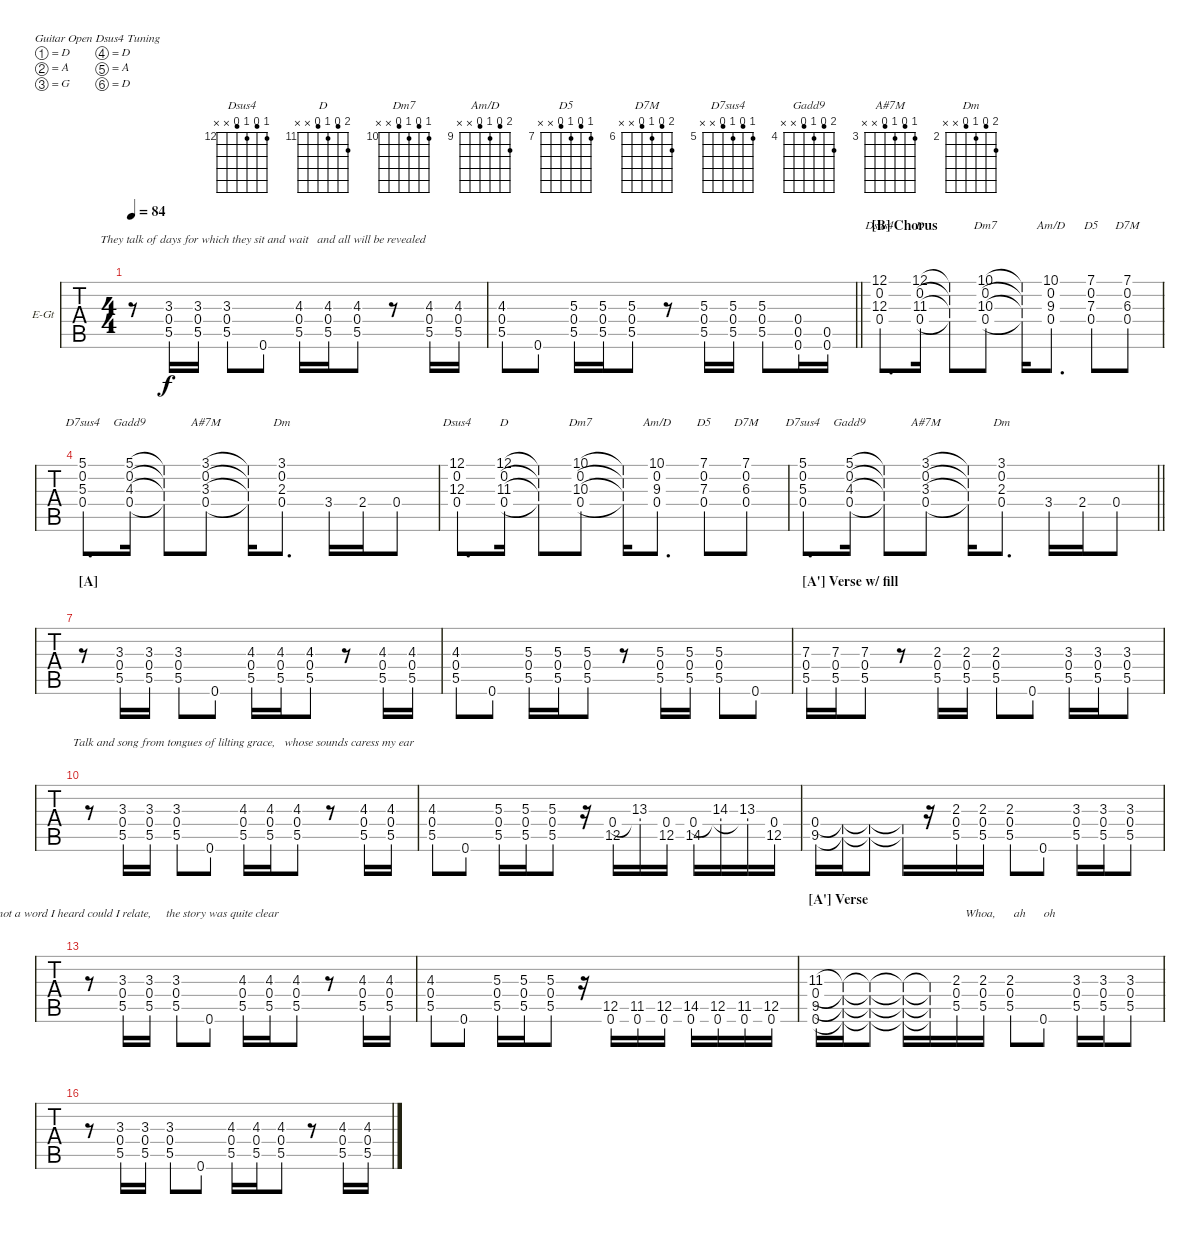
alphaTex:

\bracketExtendMode nobrackets
\firstSystemTrackNameOrientation horizontal
\otherSystemsTrackNameOrientation horizontal
\defaultBarNumberDisplay FirstOfSystem
\track ("Dadgad" "E-Gt") {instrument distortionguitar}
\staff {tabs}
\tuning (D4 A3 G3 D3 A2 D2)
\chord ("Dsus4" 12 11 12 11 x x) {firstfret 12 showfingering false}
\chord ("D" 12 10 11 10 x x) {firstfret 11 showfingering false}
\chord ("Dm7" 10 9 10 9 x x) {firstfret 10 showfingering false}
\chord ("Am/D" 10 8 9 8 x x) {firstfret 9 showfingering false}
\chord ("D5" 7 6 7 6 x x) {firstfret 7 showfingering false}
\chord ("D7M" 7 5 6 5 x x) {firstfret 6 showfingering false}
\chord ("D7sus4" 5 4 5 4 x x) {firstfret 5 showfingering false}
\chord ("Gadd9" 5 3 4 3 x x) {firstfret 4 showfingering false}
\chord ("A#7M" 3 2 3 2 x x) {firstfret 3 showfingering false}
\chord ("Dm" 3 1 2 1 x x) {firstfret 2 showfingering false}
\ts (4 4)
\tempo 84
\clef g2
\scale
0.333333
\ks d
r.8{dy f} (3.3 0.4 5.5).16{lyrics (0 "") lyrics (1 "") lyrics (2 "") lyrics (3 "") lyrics (4 "")} (3.3 0.4 5.5).16{lyrics (0 "") lyrics (1 "") lyrics (2 "") lyrics (3 "") lyrics (4 "")} (3.3 0.4 5.5).8{lyrics (0 "") lyrics (1 "") lyrics (2 "") lyrics (3 "") lyrics (4 "")} 0.6.8{lyrics (0 "They talk of days for which they sit and wait   and all will be revealed") lyrics (1 "") lyrics (2 "") lyrics (3 "") lyrics (4 "")} (4.3 0.4 5.5).16{lyrics (0 "") lyrics (1 "") lyrics (2 "") lyrics (3 "") lyrics (4 "")} (4.3 0.4 5.5).16{lyrics (0 "") lyrics (1 "") lyrics (2 "") lyrics (3 "") lyrics (4 "")} (4.3 0.4 5.5).8{lyrics (0 "") lyrics (1 "") lyrics (2 "") lyrics (3 "") lyrics (4 "")} r.8 (4.3 0.4 5.5).16{lyrics (0 "") lyrics (1 "") lyrics (2 "") lyrics (3 "") lyrics (4 "")} (4.3 0.4 5.5).16{lyrics (0 "") lyrics (1 "") lyrics (2 "") lyrics (3 "") lyrics (4 "")} |
\scale
0.333333
\barLineRight lightlight
(4.3 0.4 5.5).8{lyrics (0 "") lyrics (1 "") lyrics (2 "") lyrics (3 "") lyrics (4 "")} 0.6.8{lyrics (0 "") lyrics (1 "") lyrics (2 "") lyrics (3 "") lyrics (4 "")} (5.3 0.4 5.5).16{lyrics (0 "") lyrics (1 "") lyrics (2 "") lyrics (3 "") lyrics (4 "")} (5.3 0.4 5.5).16{lyrics (0 "") lyrics (1 "") lyrics (2 "") lyrics (3 "") lyrics (4 "")} (5.3 0.4 5.5).8{lyrics (0 "") lyrics (1 "") lyrics (2 "") lyrics (3 "") lyrics (4 "")} r.8 (5.3 0.4 5.5).16{lyrics (0 "") lyrics (1 "") lyrics (2 "") lyrics (3 "") lyrics (4 "")} (5.3 0.4 5.5).16{lyrics (0 "") lyrics (1 "") lyrics (2 "") lyrics (3 "") lyrics (4 "")} (5.3 0.4 5.5).8{lyrics (0 "") lyrics (1 "") lyrics (2 "") lyrics (3 "") lyrics (4 "")} (0.4 0.5 0.6).16{lyrics (0 "") lyrics (1 "") lyrics (2 "") lyrics (3 "") lyrics (4 "")} (0.5 0.6).16{lyrics (0 "") lyrics (1 "") lyrics (2 "") lyrics (3 "") lyrics (4 "")} |
\section ("B" "Chorus")
(12.1 0.2 12.3 0.4).8{d ch "Dsus4" lyrics (0 "") lyrics (1 "") lyrics (2 "") lyrics (3 "") lyrics (4 "")} (12.1 0.2 11.3 0.4).16{ch "D" lyrics (0 "") lyrics (1 "") lyrics (2 "") lyrics (3 "") lyrics (4 "")} (12.1{t} 0.2{t} 11.3{t} 0.4{t}).8{lyrics (0 "") lyrics (1 "") lyrics (2 "") lyrics (3 "") lyrics (4 "")} (10.1 0.2 10.3 0.4).8{ch "Dm7" lyrics (0 "") lyrics (1 "") lyrics (2 "") lyrics (3 "") lyrics (4 "")} (10.1{t} 0.2{t} 10.3{t} 0.4{t}).16{lyrics (0 "") lyrics (1 "") lyrics (2 "") lyrics (3 "") lyrics (4 "")} (10.1 0.2 9.3 0.4).8{d ch "Am/D" lyrics (0 "") lyrics (1 "") lyrics (2 "") lyrics (3 "") lyrics (4 "")} (7.1 0.2 7.3 0.4).8{ch "D5" lyrics (0 "") lyrics (1 "") lyrics (2 "") lyrics (3 "") lyrics (4 "")} (7.1 0.2 6.3 0.4).8{ch "D7M" lyrics (0 "") lyrics (1 "") lyrics (2 "") lyrics (3 "") lyrics (4 "")} |
(5.1 0.2 5.3 0.4).8{d ch "D7sus4" lyrics (0 "") lyrics (1 "") lyrics (2 "") lyrics (3 "") lyrics (4 "")} (5.1 0.2 4.3 0.4).16{ch "Gadd9" lyrics (0 "") lyrics (1 "") lyrics (2 "") lyrics (3 "") lyrics (4 "")} (5.1{t} 0.2{t} 4.3{t} 0.4{t}).8{lyrics (0 "") lyrics (1 "") lyrics (2 "") lyrics (3 "") lyrics (4 "")} (3.1 0.2 3.3 0.4).8{ch "A#7M" lyrics (0 "") lyrics (1 "") lyrics (2 "") lyrics (3 "") lyrics (4 "")} (3.1{t} 0.2{t} 3.3{t} 0.4{t}).16{lyrics (0 "") lyrics (1 "") lyrics (2 "") lyrics (3 "") lyrics (4 "")} (3.1 0.2 2.3 0.4).8{d ch "Dm" lyrics (0 "") lyrics (1 "") lyrics (2 "") lyrics (3 "") lyrics (4 "")} 3.4.16{lyrics (0 "") lyrics (1 "") lyrics (2 "") lyrics (3 "") lyrics (4 "")} 2.4.16{lyrics (0 "") lyrics (1 "") lyrics (2 "") lyrics (3 "") lyrics (4 "")} 0.4.8{lyrics (0 "") lyrics (1 "") lyrics (2 "") lyrics (3 "") lyrics (4 "")} |
(12.1 0.2 12.3 0.4).8{d ch "Dsus4" lyrics (0 "") lyrics (1 "") lyrics (2 "") lyrics (3 "") lyrics (4 "")} (12.1 0.2 11.3 0.4).16{ch "D" lyrics (0 "") lyrics (1 "") lyrics (2 "") lyrics (3 "") lyrics (4 "")} (12.1{t} 0.2{t} 11.3{t} 0.4{t}).8{lyrics (0 "") lyrics (1 "") lyrics (2 "") lyrics (3 "") lyrics (4 "")} (10.1 0.2 10.3 0.4).8{ch "Dm7" lyrics (0 "") lyrics (1 "") lyrics (2 "") lyrics (3 "") lyrics (4 "")} (10.1{t} 0.2{t} 10.3{t} 0.4{t}).16{lyrics (0 "") lyrics (1 "") lyrics (2 "") lyrics (3 "") lyrics (4 "")} (10.1 0.2 9.3 0.4).8{d ch "Am/D" lyrics (0 "") lyrics (1 "") lyrics (2 "") lyrics (3 "") lyrics (4 "")} (7.1 0.2 7.3 0.4).8{ch "D5" lyrics (0 "") lyrics (1 "") lyrics (2 "") lyrics (3 "") lyrics (4 "")} (7.1 0.2 6.3 0.4).8{ch "D7M" lyrics (0 "") lyrics (1 "") lyrics (2 "") lyrics (3 "") lyrics (4 "")} |
\barLineRight lightlight
(5.1 0.2 5.3 0.4).8{d ch "D7sus4" lyrics (0 "") lyrics (1 "") lyrics (2 "") lyrics (3 "") lyrics (4 "")} (5.1 0.2 4.3 0.4).16{ch "Gadd9" lyrics (0 "") lyrics (1 "") lyrics (2 "") lyrics (3 "") lyrics (4 "")} (5.1{t} 0.2{t} 4.3{t} 0.4{t}).8{lyrics (0 "") lyrics (1 "") lyrics (2 "") lyrics (3 "") lyrics (4 "")} (3.1 0.2 3.3 0.4).8{ch "A#7M" lyrics (0 "") lyrics (1 "") lyrics (2 "") lyrics (3 "") lyrics (4 "")} (3.1{t} 0.2{t} 3.3{t} 0.4{t}).16{lyrics (0 "") lyrics (1 "") lyrics (2 "") lyrics (3 "") lyrics (4 "")} (3.1 0.2 2.3 0.4).8{d ch "Dm" lyrics (0 "") lyrics (1 "") lyrics (2 "") lyrics (3 "") lyrics (4 "")} 3.4.16{lyrics (0 "") lyrics (1 "") lyrics (2 "") lyrics (3 "") lyrics (4 "")} 2.4.16{lyrics (0 "") lyrics (1 "") lyrics (2 "") lyrics (3 "") lyrics (4 "")} 0.4.8{lyrics (0 "") lyrics (1 "") lyrics (2 "") lyrics (3 "") lyrics (4 "")} |
\section ("A" "")
r.8 (3.3 0.4 5.5).16{lyrics (0 "") lyrics (1 "") lyrics (2 "") lyrics (3 "") lyrics (4 "")} (3.3 0.4 5.5).16{lyrics (0 "") lyrics (1 "") lyrics (2 "") lyrics (3 "") lyrics (4 "")} (3.3 0.4 5.5).8{lyrics (0 "") lyrics (1 "") lyrics (2 "") lyrics (3 "") lyrics (4 "")} 0.6.8{lyrics (0 "") lyrics (1 "") lyrics (2 "") lyrics (3 "") lyrics (4 "")} (4.3 0.4 5.5).16{lyrics (0 "") lyrics (1 "") lyrics (2 "") lyrics (3 "") lyrics (4 "")} (4.3 0.4 5.5).16{lyrics (0 "") lyrics (1 "") lyrics (2 "") lyrics (3 "") lyrics (4 "")} (4.3 0.4 5.5).8{lyrics (0 "") lyrics (1 "") lyrics (2 "") lyrics (3 "") lyrics (4 "")} r.8 (4.3 0.4 5.5).16{lyrics (0 "") lyrics (1 "") lyrics (2 "") lyrics (3 "") lyrics (4 "")} (4.3 0.4 5.5).16{lyrics (0 "") lyrics (1 "") lyrics (2 "") lyrics (3 "") lyrics (4 "")} |
(4.3 0.4 5.5).8{lyrics (0 "") lyrics (1 "") lyrics (2 "") lyrics (3 "") lyrics (4 "")} 0.6.8{lyrics (0 "") lyrics (1 "") lyrics (2 "") lyrics (3 "") lyrics (4 "")} (5.3 0.4 5.5).16{lyrics (0 "") lyrics (1 "") lyrics (2 "") lyrics (3 "") lyrics (4 "")} (5.3 0.4 5.5).16{lyrics (0 "") lyrics (1 "") lyrics (2 "") lyrics (3 "") lyrics (4 "")} (5.3 0.4 5.5).8{lyrics (0 "") lyrics (1 "") lyrics (2 "") lyrics (3 "") lyrics (4 "")} r.8 (5.3 0.4 5.5).16{lyrics (0 "") lyrics (1 "") lyrics (2 "") lyrics (3 "") lyrics (4 "")} (5.3 0.4 5.5).16{lyrics (0 "") lyrics (1 "") lyrics (2 "") lyrics (3 "") lyrics (4 "")} (5.3 0.4 5.5).8{lyrics (0 "") lyrics (1 "") lyrics (2 "") lyrics (3 "") lyrics (4 "")} 0.6.8{lyrics (0 "") lyrics (1 "") lyrics (2 "") lyrics (3 "") lyrics (4 "")} |
\section ("A'" "Verse w/ fill")
(7.3 0.4 5.5).16{lyrics (0 "") lyrics (1 "") lyrics (2 "") lyrics (3 "") lyrics (4 "")} (7.3 0.4 5.5).16{lyrics (0 "") lyrics (1 "") lyrics (2 "") lyrics (3 "") lyrics (4 "")} (7.3 0.4 5.5).8{lyrics (0 "") lyrics (1 "") lyrics (2 "") lyrics (3 "") lyrics (4 "")} r.8 (2.3 0.4 5.5).16{lyrics (0 "") lyrics (1 "") lyrics (2 "") lyrics (3 "") lyrics (4 "")} (2.3 0.4 5.5).16{lyrics (0 "") lyrics (1 "") lyrics (2 "") lyrics (3 "") lyrics (4 "")} (2.3 0.4 5.5).8{lyrics (0 "") lyrics (1 "") lyrics (2 "") lyrics (3 "") lyrics (4 "")} 0.6.8{lyrics (0 "") lyrics (1 "") lyrics (2 "") lyrics (3 "") lyrics (4 "")} (3.3 0.4 5.5).16{lyrics (0 "") lyrics (1 "") lyrics (2 "") lyrics (3 "") lyrics (4 "")} (3.3 0.4 5.5).16{lyrics (0 "") lyrics (1 "") lyrics (2 "") lyrics (3 "") lyrics (4 "")} (3.3 0.4 5.5).8{lyrics (0 "") lyrics (1 "") lyrics (2 "") lyrics (3 "") lyrics (4 "")} |
r.8 (3.3 0.4 5.5).16{lyrics (0 "") lyrics (1 "") lyrics (2 "") lyrics (3 "") lyrics (4 "")} (3.3 0.4 5.5).16{lyrics (0 "") lyrics (1 "") lyrics (2 "") lyrics (3 "") lyrics (4 "")} (3.3 0.4 5.5).8{lyrics (0 "") lyrics (1 "") lyrics (2 "") lyrics (3 "") lyrics (4 "")} 0.6.8{lyrics (0 "") lyrics (1 "") lyrics (2 "") lyrics (3 "") lyrics (4 "")} (4.3 0.4 5.5).16{lyrics (0 "Talk and song from tongues of lilting grace,   whose sounds caress my ear   ") lyrics (1 "") lyrics (2 "") lyrics (3 "") lyrics (4 "")} (4.3 0.4 5.5).16{lyrics (0 "") lyrics (1 "") lyrics (2 "") lyrics (3 "") lyrics (4 "")} (4.3 0.4 5.5).8{lyrics (0 "") lyrics (1 "") lyrics (2 "") lyrics (3 "") lyrics (4 "")} r.8 (4.3 0.4 5.5).16{lyrics (0 "") lyrics (1 "") lyrics (2 "") lyrics (3 "") lyrics (4 "")} (4.3 0.4 5.5).16{lyrics (0 "") lyrics (1 "") lyrics (2 "") lyrics (3 "") lyrics (4 "")} |
(4.3 0.4 5.5).8{lyrics (0 "") lyrics (1 "") lyrics (2 "") lyrics (3 "") lyrics (4 "")} 0.6.8{lyrics (0 "") lyrics (1 "") lyrics (2 "") lyrics (3 "") lyrics (4 "")} (5.3 0.4 5.5).16{lyrics (0 "") lyrics (1 "") lyrics (2 "") lyrics (3 "") lyrics (4 "")} (5.3 0.4 5.5).16{lyrics (0 "") lyrics (1 "") lyrics (2 "") lyrics (3 "") lyrics (4 "")} (5.3 0.4 5.5).8{lyrics (0 "") lyrics (1 "") lyrics (2 "") lyrics (3 "") lyrics (4 "")} r.16 (12.5 0.4).16{lyrics (0 "") lyrics (1 "") lyrics (2 "") lyrics (3 "") lyrics (4 "")} (13.3 0.4{t}).16{lyrics (0 "") lyrics (1 "") lyrics (2 "") lyrics (3 "") lyrics (4 "")} (12.5 0.4).16{lyrics (0 "") lyrics (1 "") lyrics (2 "") lyrics (3 "") lyrics (4 "")} (14.5 0.4).16{lyrics (0 "") lyrics (1 "") lyrics (2 "") lyrics (3 "") lyrics (4 "")} (14.3 0.4{t}).16{lyrics (0 "") lyrics (1 "") lyrics (2 "") lyrics (3 "") lyrics (4 "")} (13.3 0.4{t}).16{lyrics (0 "") lyrics (1 "") lyrics (2 "") lyrics (3 "") lyrics (4 "")} (12.5 0.4).16{lyrics (0 "") lyrics (1 "") lyrics (2 "") lyrics (3 "") lyrics (4 "")} |
(9.5 0.4).16{lyrics (0 "") lyrics (1 "") lyrics (2 "") lyrics (3 "") lyrics (4 "")} (9.5{t} 0.4{t}).16{lyrics (0 "") lyrics (1 "") lyrics (2 "") lyrics (3 "") lyrics (4 "")} (9.5{t} 0.4{t}).8{lyrics (0 "") lyrics (1 "") lyrics (2 "") lyrics (3 "") lyrics (4 "")} (9.5{t} 0.4{t}).16{lyrics (0 "") lyrics (1 "") lyrics (2 "") lyrics (3 "") lyrics (4 "")} r.16 (2.3 0.4 5.5).16{lyrics (0 "") lyrics (1 "") lyrics (2 "") lyrics (3 "") lyrics (4 "")} (2.3 0.4 5.5).16{lyrics (0 "") lyrics (1 "") lyrics (2 "") lyrics (3 "") lyrics (4 "")} (2.3 0.4 5.5).8{lyrics (0 "") lyrics (1 "") lyrics (2 "") lyrics (3 "") lyrics (4 "")} 0.6.8{lyrics (0 "") lyrics (1 "") lyrics (2 "") lyrics (3 "") lyrics (4 "")} (3.3 0.4 5.5).16{lyrics (0 "") lyrics (1 "") lyrics (2 "") lyrics (3 "") lyrics (4 "")} (3.3 0.4 5.5).16{lyrics (0 "") lyrics (1 "") lyrics (2 "") lyrics (3 "") lyrics (4 "")} (3.3 0.4 5.5).8{lyrics (0 "") lyrics (1 "") lyrics (2 "") lyrics (3 "") lyrics (4 "")} |
r.8 (3.3 0.4 5.5).16{lyrics (0 "    But not a word I heard could I relate,     the story was quite clear") lyrics (1 "") lyrics (2 "") lyrics (3 "") lyrics (4 "")} (3.3 0.4 5.5).16{lyrics (0 "") lyrics (1 "") lyrics (2 "") lyrics (3 "") lyrics (4 "")} (3.3 0.4 5.5).8{lyrics (0 "") lyrics (1 "") lyrics (2 "") lyrics (3 "") lyrics (4 "")} 0.6.8{lyrics (0 "") lyrics (1 "") lyrics (2 "") lyrics (3 "") lyrics (4 "")} (4.3 0.4 5.5).16{lyrics (0 "") lyrics (1 "") lyrics (2 "") lyrics (3 "") lyrics (4 "")} (4.3 0.4 5.5).16{lyrics (0 "") lyrics (1 "") lyrics (2 "") lyrics (3 "") lyrics (4 "")} (4.3 0.4 5.5).8{lyrics (0 "") lyrics (1 "") lyrics (2 "") lyrics (3 "") lyrics (4 "")} r.8 (4.3 0.4 5.5).16{lyrics (0 "") lyrics (1 "") lyrics (2 "") lyrics (3 "") lyrics (4 "")} (4.3 0.4 5.5).16{lyrics (0 "") lyrics (1 "") lyrics (2 "") lyrics (3 "") lyrics (4 "")} |
(4.3 0.4 5.5).8{lyrics (0 "") lyrics (1 "") lyrics (2 "") lyrics (3 "") lyrics (4 "")} 0.6.8{lyrics (0 "") lyrics (1 "") lyrics (2 "") lyrics (3 "") lyrics (4 "")} (5.3 0.4 5.5).16{lyrics (0 "") lyrics (1 "") lyrics (2 "") lyrics (3 "") lyrics (4 "")} (5.3 0.4 5.5).16{lyrics (0 "") lyrics (1 "") lyrics (2 "") lyrics (3 "") lyrics (4 "")} (5.3 0.4 5.5).8{lyrics (0 "") lyrics (1 "") lyrics (2 "") lyrics (3 "") lyrics (4 "")} r.16 (12.5 0.6).16{lyrics (0 "") lyrics (1 "") lyrics (2 "") lyrics (3 "") lyrics (4 "")} (11.5 0.6).16{lyrics (0 "") lyrics (1 "") lyrics (2 "") lyrics (3 "") lyrics (4 "")} (12.5 0.6).16{lyrics (0 "") lyrics (1 "") lyrics (2 "") lyrics (3 "") lyrics (4 "")} (14.5 0.6).16{lyrics (0 "") lyrics (1 "") lyrics (2 "") lyrics (3 "") lyrics (4 "")} (12.5 0.6).16{lyrics (0 "") lyrics (1 "") lyrics (2 "") lyrics (3 "") lyrics (4 "")} (11.5 0.6).16{lyrics (0 "") lyrics (1 "") lyrics (2 "") lyrics (3 "") lyrics (4 "")} (12.5 0.6).16{lyrics (0 "") lyrics (1 "") lyrics (2 "") lyrics (3 "") lyrics (4 "")} |
\section ("A'" "Verse")
(9.5 11.3 0.4 0.6).16{lyrics (0 "") lyrics (1 "") lyrics (2 "") lyrics (3 "") lyrics (4 "")} (9.5{t} 0.4{t} 11.3{t} 0.6{t}).16{lyrics (0 "") lyrics (1 "") lyrics (2 "") lyrics (3 "") lyrics (4 "")} (9.5{t} 0.4{t} 11.3{t} 0.6{t}).8{lyrics (0 "") lyrics (1 "") lyrics (2 "") lyrics (3 "") lyrics (4 "")} (9.5{t} 0.4{t} 11.3{t} 0.6{t}).16{lyrics (0 "") lyrics (1 "") lyrics (2 "") lyrics (3 "") lyrics (4 "")} (9.5{t} 0.4{t} 11.3{t} 0.6{t}).16{lyrics (0 "") lyrics (1 "") lyrics (2 "") lyrics (3 "") lyrics (4 "")} (2.3 0.4 5.5).16{lyrics (0 "") lyrics (1 "") lyrics (2 "") lyrics (3 "") lyrics (4 "")} (2.3 0.4 5.5).16{lyrics (0 "") lyrics (1 "") lyrics (2 "") lyrics (3 "") lyrics (4 "")} (2.3 0.4 5.5).8{lyrics (0 "Whoa,      ah      oh") lyrics (1 "") lyrics (2 "") lyrics (3 "") lyrics (4 "")} 0.6.8{lyrics (0 "") lyrics (1 "") lyrics (2 "") lyrics (3 "") lyrics (4 "")} (3.3 0.4 5.5).16{lyrics (0 "") lyrics (1 "") lyrics (2 "") lyrics (3 "") lyrics (4 "")} (3.3 0.4 5.5).16{lyrics (0 "") lyrics (1 "") lyrics (2 "") lyrics (3 "") lyrics (4 "")} (3.3 0.4 5.5).8{lyrics (0 "") lyrics (1 "") lyrics (2 "") lyrics (3 "") lyrics (4 "")} |
r.8 (3.3 0.4 5.5).16{lyrics (0 "") lyrics (1 "") lyrics (2 "") lyrics (3 "") lyrics (4 "")} (3.3 0.4 5.5).16{lyrics (0 "") lyrics (1 "") lyrics (2 "") lyrics (3 "") lyrics (4 "")} (3.3 0.4 5.5).8{lyrics (0 "") lyrics (1 "") lyrics (2 "") lyrics (3 "") lyrics (4 "")} 0.6.8{lyrics (0 "") lyrics (1 "") lyrics (2 "") lyrics (3 "") lyrics (4 "")} (4.3 0.4 5.5).16{lyrics (0 "") lyrics (1 "") lyrics (2 "") lyrics (3 "") lyrics (4 "")} (4.3 0.4 5.5).16{lyrics (0 "") lyrics (1 "") lyrics (2 "") lyrics (3 "") lyrics (4 "")} (4.3 0.4 5.5).8{lyrics (0 "") lyrics (1 "") lyrics (2 "") lyrics (3 "") lyrics (4 "")} r.8 (4.3 0.4 5.5).16{lyrics (0 "") lyrics (1 "") lyrics (2 "") lyrics (3 "") lyrics (4 "")} (4.3 0.4 5.5).16{lyrics (0 "") lyrics (1 "") lyrics (2 "") lyrics (3 "") lyrics (4 "")}
